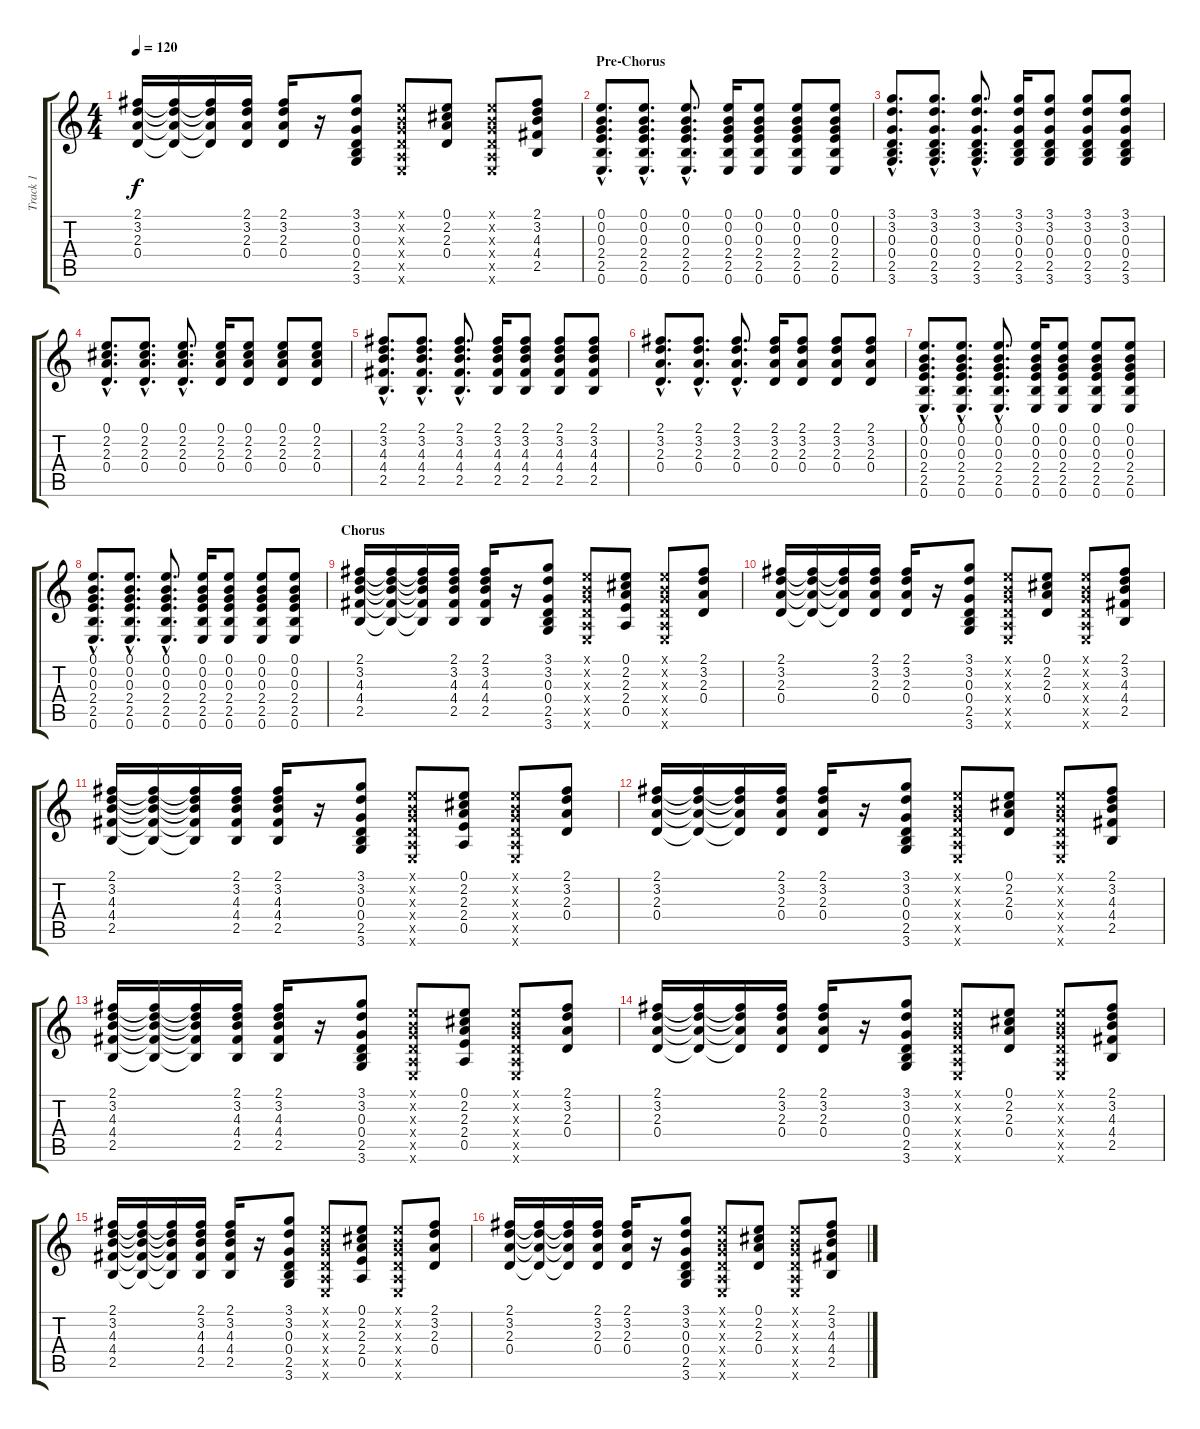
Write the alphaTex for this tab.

\track ("Track 1" "Track 1") {instrument acousticguitarnylon}
\staff {score tabs}
\tuning (E4 B3 G3 D3 A2 E2) {hide}
\ts (4 4)
\tempo 120
\clef g2
\ks c
(2.1 3.2 2.3 0.4).16{dy f} (2.1{t} 3.2{t} 2.3{t} 0.4{t}).16 (2.1{t} 3.2{t} 2.3{t} 0.4{t}).16 (2.1 3.2 2.3 0.4).16 (2.1 3.2 2.3 0.4).16 r.16 (3.1 3.2 0.3 0.4 2.5 3.6).8 (0.1{x} 0.2{x} 0.3{x} 0.4{x} 0.5{x} 0.6{x}).8 (0.1 2.2 2.3 0.4).8 (0.1{x} 0.2{x} 0.3{x} 0.4{x} 0.5{x} 0.6{x}).8 (2.1 3.2 4.3 4.4 2.5).8 |
\section ("" "Pre-Chorus")
(0.1{hac} 0.2{hac} 0.3{hac} 2.4{hac} 2.5{hac} 0.6{hac}).8{d} (0.1{hac} 0.2{hac} 0.3{hac} 2.4{hac} 2.5{hac} 0.6{hac}).8{d} (0.1{hac} 0.2{hac} 0.3{hac} 2.4{hac} 2.5{hac} 0.6{hac}).8{d} (0.1 0.2 0.3 2.4 2.5 0.6).16 (0.1 0.2 0.3 2.4 2.5 0.6).8 (0.1 0.2 0.3 2.4 2.5 0.6).8 (0.1 0.2 0.3 2.4 2.5 0.6).8 |
(3.1{hac} 3.2{hac} 0.3{hac} 0.4{hac} 2.5{hac} 3.6{hac}).8{d} (3.1{hac} 3.2{hac} 0.3{hac} 0.4{hac} 2.5{hac} 3.6{hac}).8{d} (3.1{hac} 3.2{hac} 0.3{hac} 0.4{hac} 2.5{hac} 3.6{hac}).8{d} (3.1 3.2 0.3 0.4 2.5 3.6).16 (3.1 3.2 0.3 0.4 2.5 3.6).8 (3.1 3.2 0.3 0.4 2.5 3.6).8 (3.1 3.2 0.3 0.4 2.5 3.6).8 |
(0.1{hac} 2.2{hac} 2.3{hac} 0.4{hac}).8{d} (0.1{hac} 2.2{hac} 2.3{hac} 0.4{hac}).8{d} (0.1{hac} 2.2{hac} 2.3{hac} 0.4{hac}).8{d} (0.1 2.2 2.3 0.4).16 (0.1 2.2 2.3 0.4).8 (0.1 2.2 2.3 0.4).8 (0.1 2.2 2.3 0.4).8 |
(2.1{hac} 3.2{hac} 4.3{hac} 4.4{hac} 2.5{hac}).8{d} (2.1{hac} 3.2{hac} 4.3{hac} 4.4{hac} 2.5{hac}).8{d} (2.1{hac} 3.2{hac} 4.3{hac} 4.4{hac} 2.5{hac}).8{d} (2.1 3.2 4.3 4.4 2.5).16 (2.1 3.2 4.3 4.4 2.5).8 (2.1 3.2 4.3 4.4 2.5).8 (2.1 3.2 4.3 4.4 2.5).8 |
(2.1{hac} 3.2{hac} 2.3{hac} 0.4{hac}).8{d} (2.1{hac} 3.2{hac} 2.3{hac} 0.4{hac}).8{d} (2.1{hac} 3.2{hac} 2.3{hac} 0.4{hac}).8{d} (2.1 3.2 2.3 0.4).16 (2.1 3.2 2.3 0.4).8 (2.1 3.2 2.3 0.4).8 (2.1 3.2 2.3 0.4).8 |
(0.1{hac} 0.2{hac} 0.3{hac} 2.4{hac} 2.5{hac} 0.6{hac}).8{d} (0.1{hac} 0.2{hac} 0.3{hac} 2.4{hac} 2.5{hac} 0.6{hac}).8{d} (0.1{hac} 0.2{hac} 0.3{hac} 2.4{hac} 2.5{hac} 0.6{hac}).8{d} (0.1 0.2 0.3 2.4 2.5 0.6).16 (0.1 0.2 0.3 2.4 2.5 0.6).8 (0.1 0.2 0.3 2.4 2.5 0.6).8 (0.1 0.2 0.3 2.4 2.5 0.6).8 |
(0.1{hac} 0.2{hac} 0.3{hac} 2.4{hac} 2.5{hac} 0.6{hac}).8{d} (0.1{hac} 0.2{hac} 0.3{hac} 2.4{hac} 2.5{hac} 0.6{hac}).8{d} (0.1{hac} 0.2{hac} 0.3{hac} 2.4{hac} 2.5{hac} 0.6{hac}).8{d} (0.1 0.2 0.3 2.4 2.5 0.6).16 (0.1 0.2 0.3 2.4 2.5 0.6).8 (0.1 0.2 0.3 2.4 2.5 0.6).8 (0.1 0.2 0.3 2.4 2.5 0.6).8 |
\section ("" "Chorus")
(2.1 3.2 4.3 4.4 2.5).16 (2.1{t} 3.2{t} 4.3{t} 4.4{t} 2.5{t}).16 (2.1{t} 3.2{t} 4.3{t} 4.4{t} 2.5{t}).16 (2.1 3.2 4.3 4.4 2.5).16 (2.1 3.2 4.3 4.4 2.5).16 r.16 (3.1 3.2 0.3 0.4 2.5 3.6).8 (0.1{x} 0.2{x} 0.3{x} 0.4{x} 0.5{x} 0.6{x}).8 (0.1 2.2 2.3 2.4 0.5).8 (0.1{x} 0.2{x} 0.3{x} 0.4{x} 0.5{x} 0.6{x}).8 (2.1 3.2 2.3 0.4).8 |
(2.1 3.2 2.3 0.4).16 (2.1{t} 3.2{t} 2.3{t} 0.4{t}).16 (2.1{t} 3.2{t} 2.3{t} 0.4{t}).16 (2.1 3.2 2.3 0.4).16 (2.1 3.2 2.3 0.4).16 r.16 (3.1 3.2 0.3 0.4 2.5 3.6).8 (0.1{x} 0.2{x} 0.3{x} 0.4{x} 0.5{x} 0.6{x}).8 (0.1 2.2 2.3 0.4).8 (0.1{x} 0.2{x} 0.3{x} 0.4{x} 0.5{x} 0.6{x}).8 (2.1 3.2 4.3 4.4 2.5).8 |
(2.1 3.2 4.3 4.4 2.5).16 (2.1{t} 3.2{t} 4.3{t} 4.4{t} 2.5{t}).16 (2.1{t} 3.2{t} 4.3{t} 4.4{t} 2.5{t}).16 (2.1 3.2 4.3 4.4 2.5).16 (2.1 3.2 4.3 4.4 2.5).16 r.16 (3.1 3.2 0.3 0.4 2.5 3.6).8 (0.1{x} 0.2{x} 0.3{x} 0.4{x} 0.5{x} 0.6{x}).8 (0.1 2.2 2.3 2.4 0.5).8 (0.1{x} 0.2{x} 0.3{x} 0.4{x} 0.5{x} 0.6{x}).8 (2.1 3.2 2.3 0.4).8 |
(2.1 3.2 2.3 0.4).16 (2.1{t} 3.2{t} 2.3{t} 0.4{t}).16 (2.1{t} 3.2{t} 2.3{t} 0.4{t}).16 (2.1 3.2 2.3 0.4).16 (2.1 3.2 2.3 0.4).16 r.16 (3.1 3.2 0.3 0.4 2.5 3.6).8 (0.1{x} 0.2{x} 0.3{x} 0.4{x} 0.5{x} 0.6{x}).8 (0.1 2.2 2.3 0.4).8 (0.1{x} 0.2{x} 0.3{x} 0.4{x} 0.5{x} 0.6{x}).8 (2.1 3.2 4.3 4.4 2.5).8 |
(2.1 3.2 4.3 4.4 2.5).16 (2.1{t} 3.2{t} 4.3{t} 4.4{t} 2.5{t}).16 (2.1{t} 3.2{t} 4.3{t} 4.4{t} 2.5{t}).16 (2.1 3.2 4.3 4.4 2.5).16 (2.1 3.2 4.3 4.4 2.5).16 r.16 (3.1 3.2 0.3 0.4 2.5 3.6).8 (0.1{x} 0.2{x} 0.3{x} 0.4{x} 0.5{x} 0.6{x}).8 (0.1 2.2 2.3 2.4 0.5).8 (0.1{x} 0.2{x} 0.3{x} 0.4{x} 0.5{x} 0.6{x}).8 (2.1 3.2 2.3 0.4).8 |
(2.1 3.2 2.3 0.4).16 (2.1{t} 3.2{t} 2.3{t} 0.4{t}).16 (2.1{t} 3.2{t} 2.3{t} 0.4{t}).16 (2.1 3.2 2.3 0.4).16 (2.1 3.2 2.3 0.4).16 r.16 (3.1 3.2 0.3 0.4 2.5 3.6).8 (0.1{x} 0.2{x} 0.3{x} 0.4{x} 0.5{x} 0.6{x}).8 (0.1 2.2 2.3 0.4).8 (0.1{x} 0.2{x} 0.3{x} 0.4{x} 0.5{x} 0.6{x}).8 (2.1 3.2 4.3 4.4 2.5).8 |
(2.1 3.2 4.3 4.4 2.5).16 (2.1{t} 3.2{t} 4.3{t} 4.4{t} 2.5{t}).16 (2.1{t} 3.2{t} 4.3{t} 4.4{t} 2.5{t}).16 (2.1 3.2 4.3 4.4 2.5).16 (2.1 3.2 4.3 4.4 2.5).16 r.16 (3.1 3.2 0.3 0.4 2.5 3.6).8 (0.1{x} 0.2{x} 0.3{x} 0.4{x} 0.5{x} 0.6{x}).8 (0.1 2.2 2.3 2.4 0.5).8 (0.1{x} 0.2{x} 0.3{x} 0.4{x} 0.5{x} 0.6{x}).8 (2.1 3.2 2.3 0.4).8 |
(2.1 3.2 2.3 0.4).16 (2.1{t} 3.2{t} 2.3{t} 0.4{t}).16 (2.1{t} 3.2{t} 2.3{t} 0.4{t}).16 (2.1 3.2 2.3 0.4).16 (2.1 3.2 2.3 0.4).16 r.16 (3.1 3.2 0.3 0.4 2.5 3.6).8 (0.1{x} 0.2{x} 0.3{x} 0.4{x} 0.5{x} 0.6{x}).8 (0.1 2.2 2.3 0.4).8 (0.1{x} 0.2{x} 0.3{x} 0.4{x} 0.5{x} 0.6{x}).8 (2.1 3.2 4.3 4.4 2.5).8
